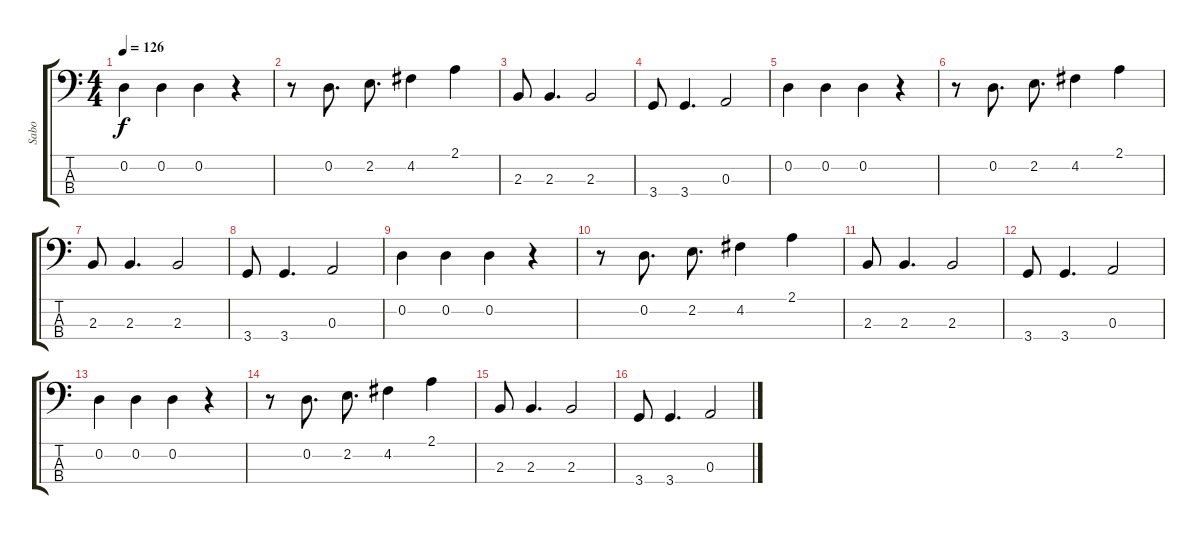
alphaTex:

\track ("Sabo" "Sabo") {instrument fretlessbass}
\staff {score tabs}
\tuning (G2 D2 A1 E1) {hide}
\ts (4 4)
\tempo 126
\clef f4
\ks c
0.2.4{dy f} 0.2.4 0.2.4 r.4 |
r.8 0.2.8{d} 2.2.8{d} 4.2.4 2.1.4 |
2.3.8 2.3.4{d} 2.3.2 |
3.4.8 3.4.4{d} 0.3.2 |
0.2.4 0.2.4 0.2.4 r.4 |
r.8 0.2.8{d} 2.2.8{d} 4.2.4 2.1.4 |
2.3.8 2.3.4{d} 2.3.2 |
3.4.8 3.4.4{d} 0.3.2 |
0.2.4 0.2.4 0.2.4 r.4 |
r.8 0.2.8{d} 2.2.8{d} 4.2.4 2.1.4 |
2.3.8 2.3.4{d} 2.3.2 |
3.4.8 3.4.4{d} 0.3.2 |
0.2.4 0.2.4 0.2.4 r.4 |
r.8 0.2.8{d} 2.2.8{d} 4.2.4 2.1.4 |
2.3.8 2.3.4{d} 2.3.2 |
3.4.8 3.4.4{d} 0.3.2
